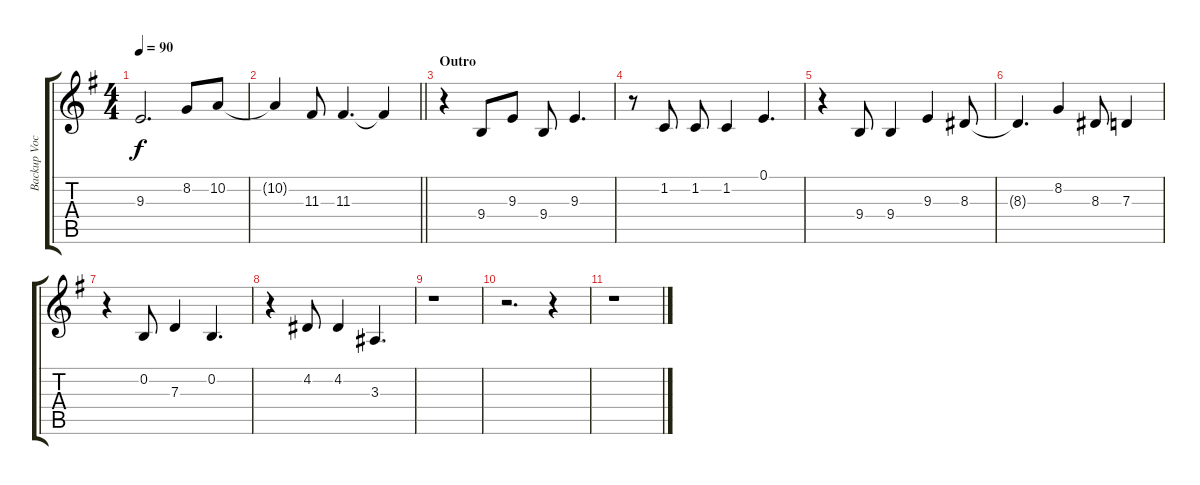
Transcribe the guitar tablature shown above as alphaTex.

\track ("Backup Vocals (Lori Lee)" "Backup Voc") {instrument cello}
\staff {score tabs}
\tuning (E4 B3 G3 D3 A2 D2) {hide}
\ts (4 4)
\tempo 90
\clef g2
\ks g
9.3.2{d dy f} 8.2.8 10.2.8 |
\barLineRight lightlight
10.2{t}.4 11.3.8 11.3.4{d} 11.3{t}.4 |
\section ("" "Outro")
r.4 9.4.8 9.3.8 9.4.8 9.3.4{d} |
r.8 1.2.8 1.2.8 1.2.4 0.1.4{d} |
r.4 9.4.8 9.4.4 9.3.4 8.3.8 |
8.3{t}.4{d} 8.2.4 8.3.8 7.3.4 |
r.4 0.2.8 7.3.4 0.2.4{d} |
r.4 4.2.8 4.2.4 3.3.4{d} |
r.1 |
r.2{d} r.4 |
r.1
